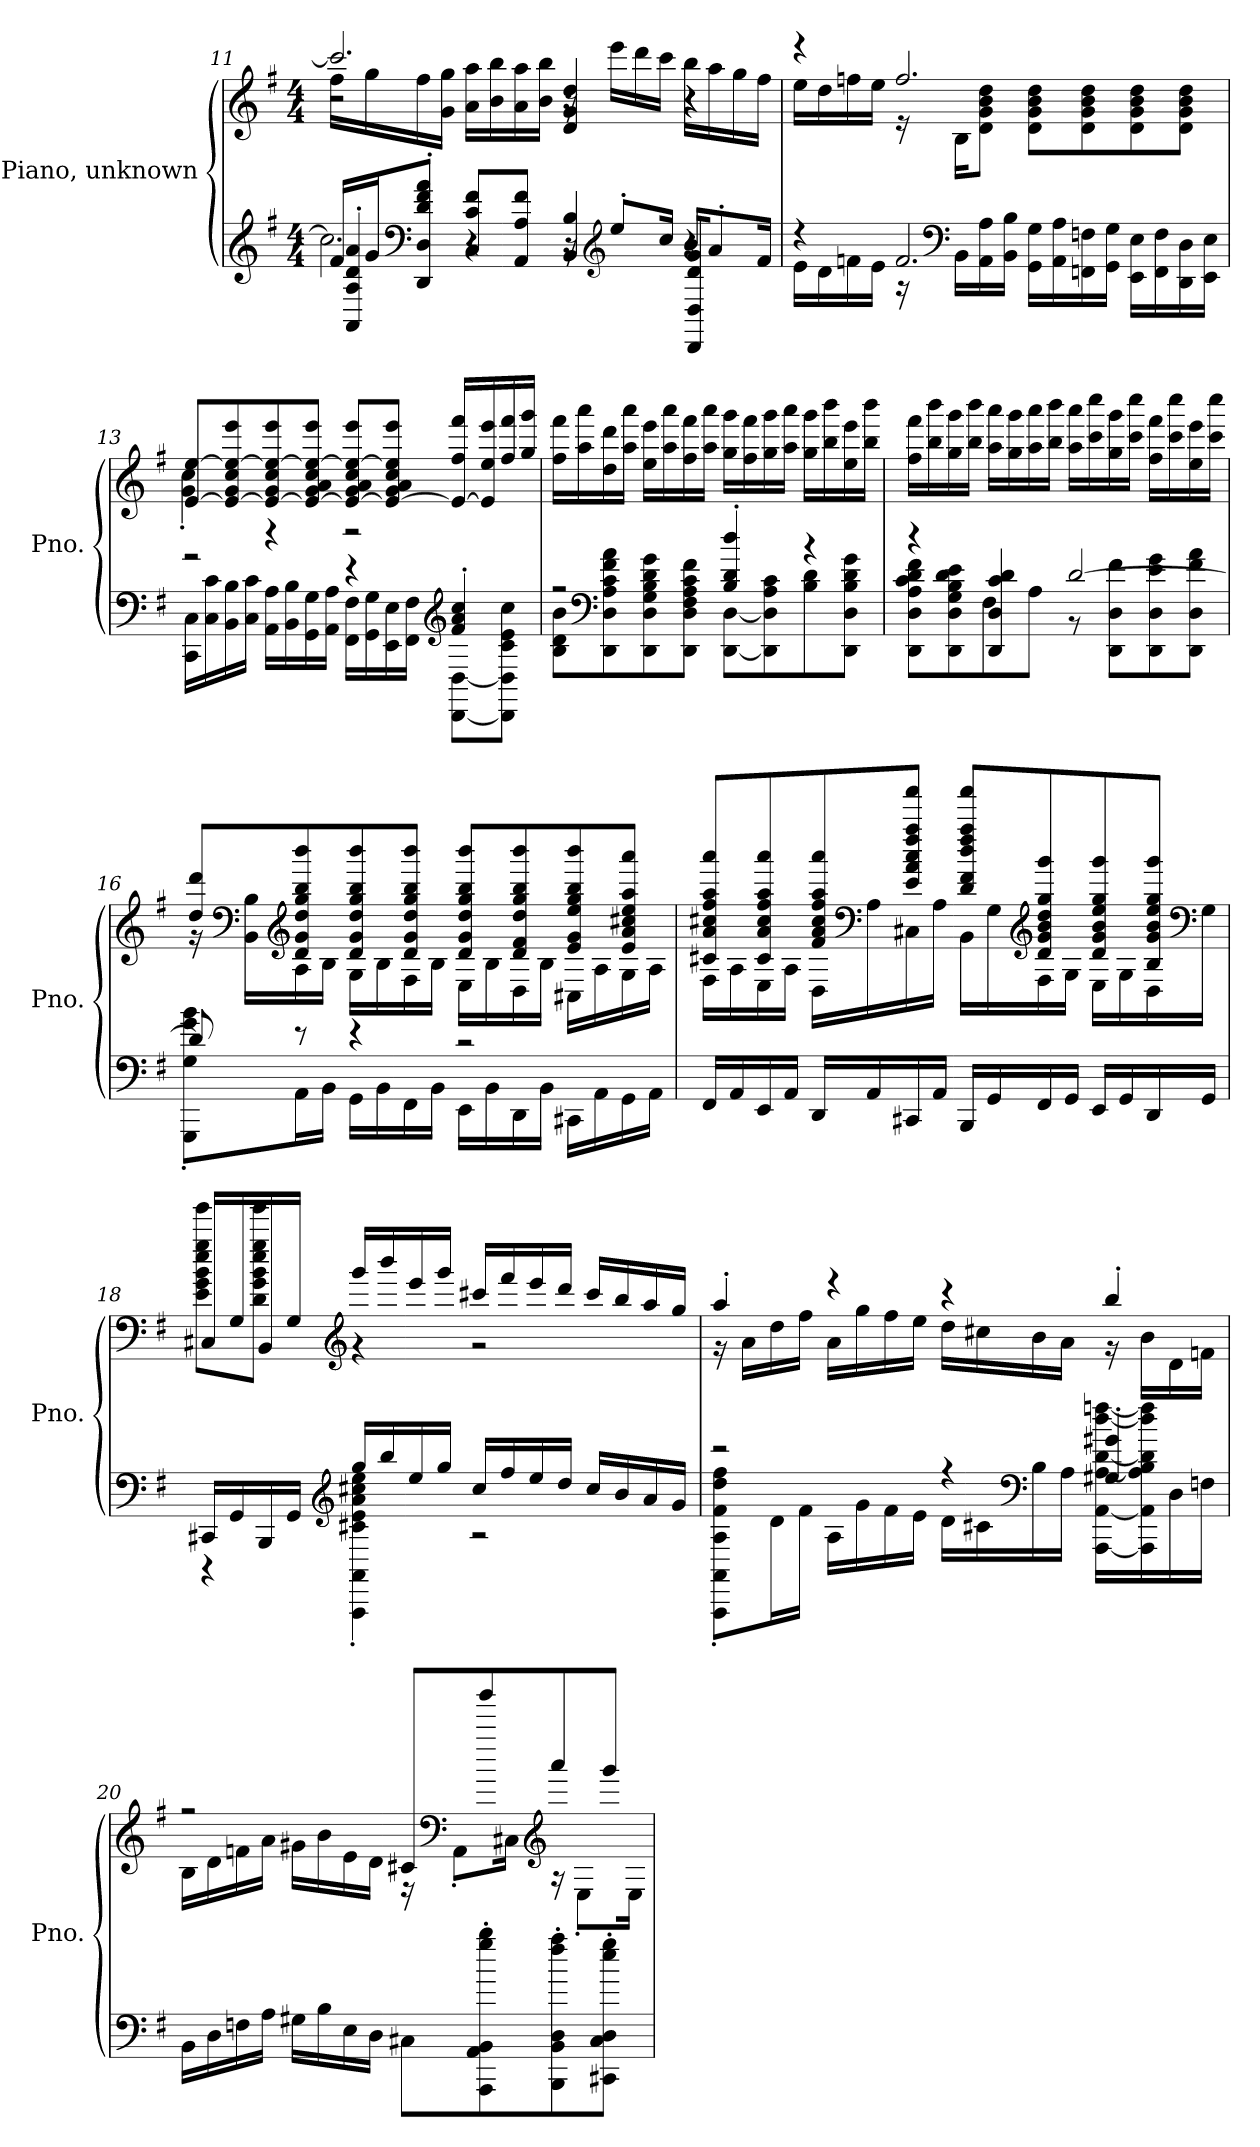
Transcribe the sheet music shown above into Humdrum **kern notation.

**kern	**kern
*part1	*part1
*staff2	*staff1
*I"Piano, unknown	*
*I'Pno.	*
!!LO:LB:g=z
*clefG2	*clefG2
*k[f#]	*k[f#]
*M4/4	*M4/4
=11	=11
*^	*^
*	*^	*	*^
16f#/LL	2.cc\]	4AA/' 4A/' 4d/' 4a/'	2.ccc/]	16ff#\LL	2r
16g/J	.	.	.	16gg\	.
*clefF4	*	*	*	*	*
8DD/' 8D/' 8d/' 8f#/' 8a/'J	.	.	.	16ff#\	.
.	.	.	.	16g\ 16gg\JJ	.
8C/ 8c/ 8f#/L	.	4r	.	16a\ 16aa\LL	.
.	.	.	.	16b\ 16bb\	.
8AA/ 8A/ 8f#/J	.	.	.	16a\ 16aa\	.
.	.	.	.	16b\ 16bb\JJ	.
16r	.	4BB/ 4B/	.	16r	4d/ 4g/ 4dd/
*clefG2	*	*	*	*	*
8ee'/L	.	.	.	16eee\LL	.
.	.	.	.	16ddd\	.
16cc/Jk	.	.	.	16ccc\JJ	.
16b/KL	4r	4DD/ 4D/ 4d/ 4g/	4r	16bb\LL	4r
8a'/	.	.	.	16aa\	.
.	.	.	.	16gg\	.
16f#/Jk	.	.	.	16ff#\JJ	.
*	*v	*v	*	*	*
*	*	*	*v	*v
=12	=12	=12	=12
4r	16e\LL	4r	16ee\LL
.	16d\	.	16dd\
.	16fn\	.	16ffn\
.	16e\JJ	.	16ee\JJ
2.f/	16r	2.ff/	16r
*clefF4	*	*	*
.	16BB\LL	.	16B\KL
.	16AA\ 16A\	.	8d\ 8g\ 8b\ 8dd\J
.	16BB\ 16B\JJ	.	.
.	16GG\ 16G\LL	.	8d\ 8g\ 8b\ 8dd\L
.	16AA\ 16A\	.	.
.	16FFn\ 16Fn\	.	8d\ 8g\ 8b\ 8dd\
.	16GG\ 16G\JJ	.	.
.	16EE\ 16E\LL	.	8d\ 8g\ 8b\ 8dd\
.	16FF\ 16F\	.	.
.	16DD\ 16D\	.	8d\ 8g\ 8b\ 8dd\J
.	16EE\ 16E\JJ	.	.
!!LO:PB:g=z	!!
=13	=13	=13	=13
2r	16CC\ 16C\LL	[8e/ [8ee/L	4g\' 4cc\'
.	16C\ 16c\	.	.
.	16BB\ 16B\	8e/_ 8g/ 8cc/ 8ee/_ 8eee/	.
.	16C\ 16c\JJ	.	.
.	16AA\ 16A\LL	8e/_ 8g/ 8cc/ 8ee/_ 8eee/	4r
.	16BB\ 16B\	.	.
.	16GG\ 16G\	8e/_ 8g/ 8a/ 8cc/ 8ee/_ 8eee/J	.
.	16AA\ 16A\JJ	.	.
4r	16FF#\ 16F#\LL	8e/_ 8g/ 8a/ 8cc/ 8ee/_ 8eee/L	2r
.	16GG\ 16G\	.	.
.	16EE\ 16E\	8e/_ 8g/ 8a/ 8cc/ 8ee/] 8eee/J	.
.	16FF#\ 16F#\JJ	.	.
*clefG2	*	*	*
4f#/' 4a/' 4cc/'	[8DD\ [8D\L	16e/_ 16ff#/ 16fff#/LL	.
.	.	16e/] 16ee/ 16eee/	.
.	8DD\] 8D\] 8c\ 8e\ 8cc\J	16ff#/ 16fff#/	.
.	.	16gg/ 16ggg/JJ	.
*	*	*v	*v
=14	=14	=14
2r	8B\ 8d\ 8b\L	16ff#\ 16fff#\LL
.	.	16aa\ 16aaa\
*clefF4	*	*
.	8DD\ 8D\ 8A\ 8c\ 8f#\ 8a\	16dd\ 16ddd\
.	.	16aa\ 16aaa\JJ
.	8DD\ 8D\ 8G\ 8B\ 8d\ 8g\	16ee\ 16eee\LL
.	.	16aa\ 16aaa\
.	8DD\ 8D\ 8F#\ 8A\ 8c\ 8f#\J	16ff#\ 16fff#\
.	.	16aa\ 16aaa\JJ
4B/' 4d/' 4dd/'	[8DD\ [8D\L	16gg\ 16ggg\LL
.	.	16ff#\ 16fff#\
.	8DD\] 8D\] 8A\ 8c\	16gg\ 16ggg\
.	.	16aa\ 16aaa\JJ
4r	8B\ 8d\	16gg\ 16ggg\LL
.	.	16bb\ 16bbb\
.	8DD\ 8D\ 8B\ 8d\ 8g\J	16ee\ 16eee\
.	.	16bb\ 16bbb\JJ
!!LO:LB:g=z
=15	=15	=15
4r	8DD\ 8D\ 8A\ 8c\ 8d\ 8f#\L	16ff#\ 16fff#\LL
.	.	16bb\ 16bbb\
.	8DD\ 8D\ 8G\ 8B\ 8d\ 8e\	16gg\ 16ggg\
.	.	16bb\ 16bbb\JJ
4DD/ 4D/ 4c/ 4d/	8F#\	16aa\ 16aaa\LL
.	.	16gg\ 16ggg\
.	8A\J	16aa\ 16aaa\
.	.	16bb\ 16bbb\JJ
[2d/	8r	16aa\ 16aaa\LL
.	.	16ccc\ 16cccc\
.	8DD\ 8D\ 8f#\L	16gg\ 16ggg\
.	.	16ccc\ 16cccc\JJ
.	8DD\ 8D\ 8e\ 8g\	16ff#\ 16fff#\LL
.	.	16ccc\ 16cccc\
.	8DD\ 8D\ 8f#\ 8a\J	16ee\ 16eee\
.	.	16ccc\ 16cccc\JJ
!!LO:LB:g=z
=16	=16	=16
*	*	*^
8d/]	8GGG\' 8G\' 8g\' 8b\'L	8dd/ 8ddd/L	16r
*	*	*clefF4	*
.	.	.	16BB\ 16B\LL
*	*	*clefG2	*
8r	16AA\L	8d/ 8g/ 8dd/ 8gg/ 8bb/ 8bbb/	16A\
.	16BB\JJ	.	16B\JJ
4r	16GG\LL	8d/ 8g/ 8dd/ 8gg/ 8bb/ 8bbb/	16G\LL
.	16BB\	.	16B\
.	16FF#\	8d/ 8g/ 8dd/ 8gg/ 8bb/ 8bbb/J	16F#\
.	16BB\JJ	.	16B\JJ
2r	16EE\LL	8d/ 8g/ 8dd/ 8gg/ 8bb/ 8bbb/L	16E\LL
.	16BB\	.	16B\
.	16DD\	8d/ 8f#/ 8dd/ 8gg/ 8bb/ 8bbb/	16D\
.	16BB\JJ	.	16B\JJ
.	16CC#X\LL	8e/ 8g/ 8ee/ 8gg/ 8bb/ 8bbb/	16C#X\LL
.	16AA\	.	16A\
.	16GG\	8e/ 8a/ 8cc#X/ 8ee/ 8aa/ 8aaa/J	16G\
.	16AA\JJ	.	16A\JJ
*v	*v	*	*
!!LO:LB:g=z	!!
=17	=17	=17
16FF#/LL	8c#X/ 8a/ 8cc#X/ 8ff#/ 8aa/ 8aaa/L	16F#\LL
16AA/	.	16A\
16EE/	8c#/ 8a/ 8cc#/ 8ff#/ 8aa/ 8aaa/	16E\
16AA/JJ	.	16A\JJ
16DD/LL	8f#/ 8a/ 8cc#/ 8ff#/ 8aa/ 8aaa/	16D\LL
*	*clefF4	*
16AA/	.	16A\
16CC#X/	8e/ 8a/ 8cc#/ 8ff#/ 8aa/ 8aaa/J	16C#X\
16AA/JJ	.	16A\JJ
16BBB/LL	8d/ 8f#/ 8dd/ 8ff#/ 8aa/ 8aaa/L	16BB\LL
16GG/	.	16G\
*	*clefG2	*
16FF#/	8d/ 8g/ 8b/ 8dd/ 8gg/ 8ggg/	16F#\
16GG/JJ	.	16G\JJ
16EE/LL	8d/ 8g/ 8b/ 8ee/ 8gg/ 8ggg/	16E\LL
16GG/	.	16G\
16DD/	8B/ 8g/ 8b/ 8ee/ 8gg/ 8ggg/J	16D\
*	*clefF4	*
16GG/JJ	.	16G\JJ
!!LO:LB:g=z	!!
=18	=18	=18
*^	*	*
16CC#X/LL	4r	16C#X/LL	8e\ 8g\ 8b\ 8ee\ 8gg\ 8ggg\L
16GG/	.	16G/	.
16BBB/	.	16BB/	8d\ 8g\ 8b\ 8ee\ 8gg\ 8ggg\J
16GG/JJ	.	16G/JJ	.
*clefG2	*	*clefG2	*
16gg/LL	4AAA\' 4AA\' 4c#X\' 4e\' 4a\' 4cc#X\' 4ee\'	16ggg/LL	4r
16bb/	.	16bbb/	.
16ee/	.	16eee/	.
16gg/JJ	.	16ggg/JJ	.
16cc#/LL	2r	16ccc#X/LL	2r
16ff#/	.	16fff#/	.
16ee/	.	16eee/	.
16dd/JJ	.	16ddd/JJ	.
16cc#/LL	.	16ccc#/LL	.
16b/	.	16bb/	.
16a/	.	16aa/	.
16g/JJ	.	16gg/JJ	.
!!LO:LB:g=z	!!
=19	=19	=19	=19
2r	8AAA\' 8AA\' 8A\' 8f#\' 8dd\' 8ff#\'L	4aa'/	16r
.	.	.	16a\LL
.	16d\L	.	16dd\
.	16f#\JJ	.	16ff#\JJ
.	16A\LL	4r	16a\LL
.	16g\	.	16gg\
.	16f#\	.	16ff#\
.	16e\JJ	.	16ee\JJ
4r	16d\LL	4r	16dd\LL
.	16c#X\	.	16cc#X\
*clefF4	*	*	*
.	16B\	.	16b\
.	16A\JJ	.	16a\JJ
4G#X/' 4g#X/'	[16AAA\ [16AA\ [16A\ [16d\ [16dd\ [16ffn\LL	4bb'/	16r
.	16AAA\] 16AA\] 16A\] 16B\ 16d\] 16dd\] 16ff\]	.	16b\LL
.	16D\	.	16d\
.	16Fn\JJ	.	16fn\JJ
*v	*v	*	*
=20	=20	=20
16BB\LL	2r	16B\LL
16D\	.	16d\
16Fn\	.	16fn\
16A\JJ	.	16a\JJ
16G#X\LL	.	16g#X\LL
16B\	.	16b\
16E\	.	16e\
16D\JJ	.	16d\JJ
8C#X\L	8c#X/L	16r
*	*clefF4	*
.	.	8AA'\L
8AAA\' 8AA\' 8BB\' 8gg\' 8bb\'	8bbb/	.
.	.	16C#X\Jk
*	*clefG2	*
8BBB\' 8BB\' 8D\' 8ff#\' 8aa\'	8aaa/	16r
.	.	8E'\L
8CC#X\' 8C#\' 8D\' 8ee\' 8gg\'J	8ggg/J	.
.	.	16E\Jk
*	*v	*v
=	=
*-	*-
